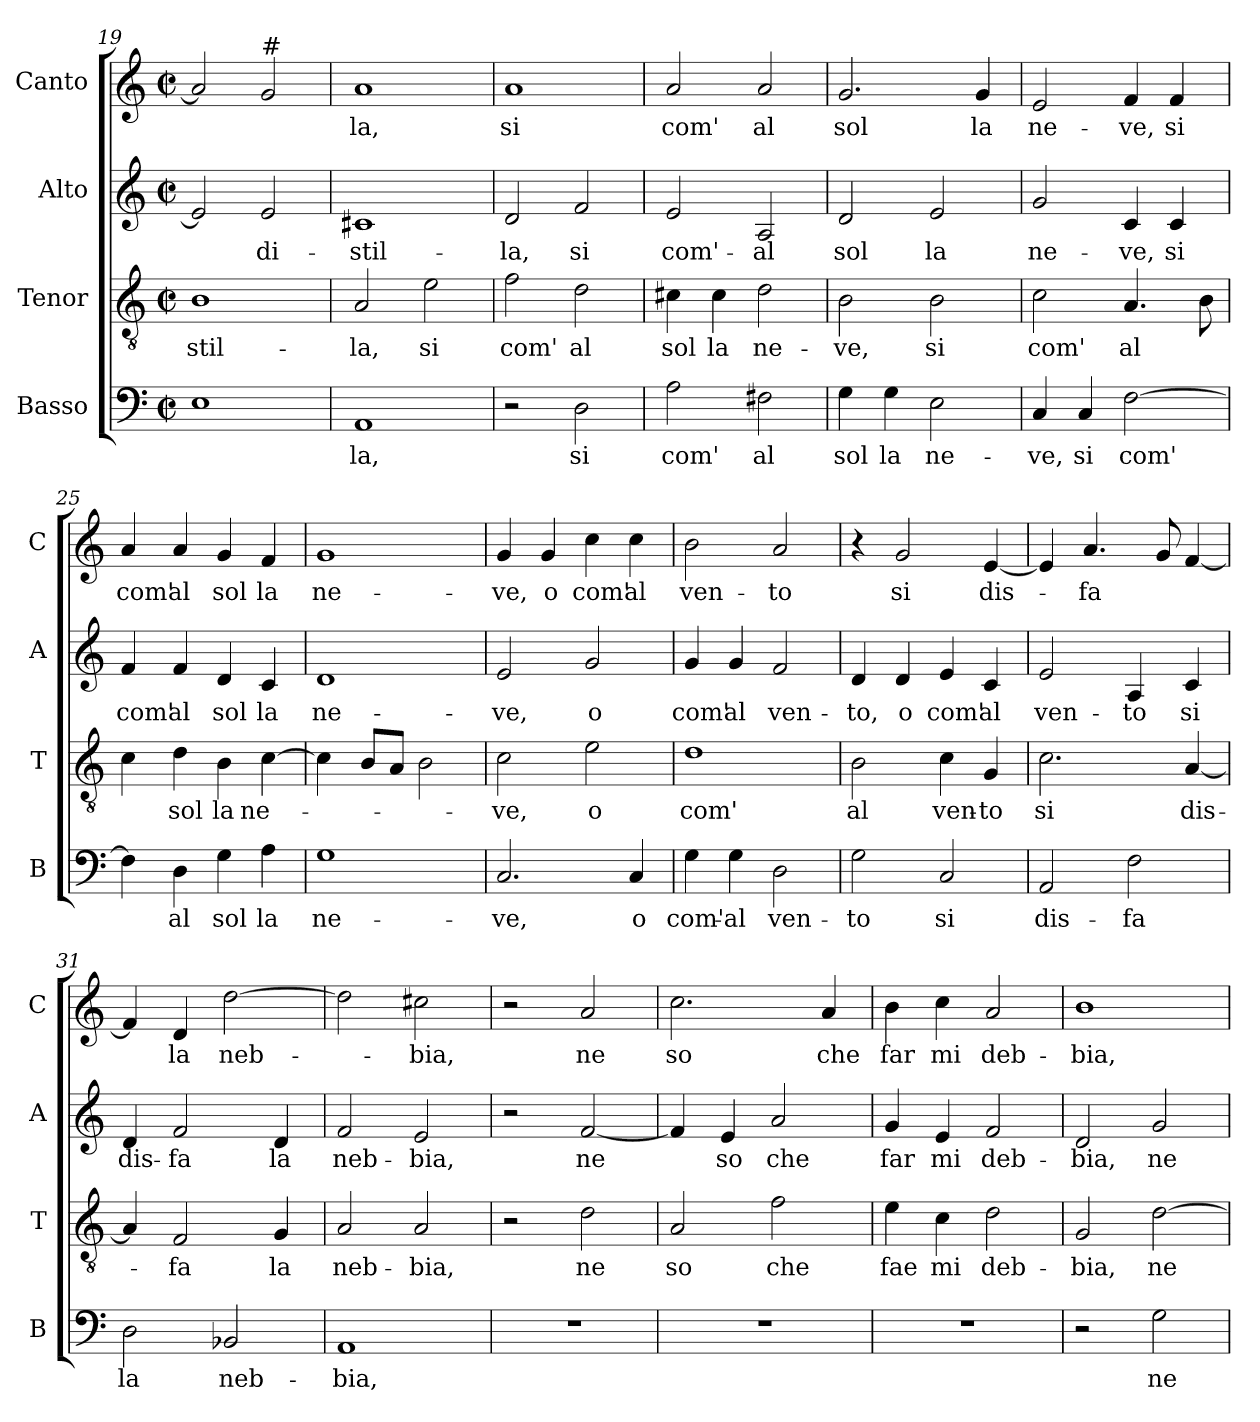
**kern	**text	**kern	**text	**kern	**text	**kern	**text
*part4	*part4	*part3	*part3	*part2	*part2	*part1	*part1
*staff4	*staff4	*staff3	*staff3	*staff2	*staff2	*staff1	*staff1
*I"Basso	*	*I"Tenor	*	*I"Alto	*	*I"Canto	*
*I'B	*	*I'T	*	*I'A	*	*I'C	*
*clefF4	*	*clefGv2	*	*clefG2	*	*clefG2	*
*k[]	*	*k[]	*	*k[]	*	*k[]	*
*C:	*	*C:	*	*C:	*	*C:	*
*M2/2	*	*M2/2	*	*M2/2	*	*M2/2	*
*met(c|)	*	*met(c|)	*	*met(c|)	*	*met(c|)	*
=19	=19	=19	=19	=19	=19	=19	=19
!	!	!	!LO:LY:b	!	!	!	!
1E	.	1B	-stil-	2e/]	.	2a/]	.
!	!	!	!	!	!	!LO:TX:a:t=#	!
!	!	!	!	!	!LO:LY:b	!	!
.	.	.	.	2e/	di-	2g/	.
=20	=20	=20	=20	=20	=20	=20	=20
!	!LO:LY:b	!	!LO:LY:b	!	!LO:LY:b	!	!LO:LY:b
1AA	-la,	2A/	-la,	1c#X	-stil-	1a	-la,
!	!	!	!LO:LY:b	!	!	!	!
.	.	2e\	si	.	.	.	.
!!LO:PB:g=z
=21	=21	=21	=21	=21	=21	=21	=21
!	!	!	!LO:LY:b	!	!LO:LY:b	!	!LO:LY:b
2r	.	2f\	com'	2d/	-la,	1a	si
!	!LO:LY:b	!	!LO:LY:b	!	!LO:LY:b	!	!
2D\	si	2d\	al	2f/	si	.	.
=22	=22	=22	=22	=22	=22	=22	=22
!	!LO:LY:b	!	!LO:LY:b	!	!LO:LY:b	!	!LO:LY:b
2A\	com'	4c#X\	sol	2e/	com'-	2a/	com'
!	!	!	!LO:LY:b	!	!	!	!
.	.	4c#\	la	.	.	.	.
!	!LO:LY:b	!	!LO:LY:b	!	!LO:LY:b	!	!LO:LY:b
2F#X\	al	2d\	ne-	2A/	-al	2a/	al
=23	=23	=23	=23	=23	=23	=23	=23
!	!LO:LY:b	!	!LO:LY:b	!	!LO:LY:b	!	!LO:LY:b
4G\	sol	2B\	-ve,	2d/	sol	2.g/	sol
!	!LO:LY:b	!	!	!	!	!	!
4G\	la	.	.	.	.	.	.
!	!LO:LY:b	!	!LO:LY:b	!	!LO:LY:b	!	!
2E\	ne-	2B\	si	2e/	la	.	.
!	!	!	!	!	!	!	!LO:LY:b
.	.	.	.	.	.	4g/	la
=24	=24	=24	=24	=24	=24	=24	=24
!	!LO:LY:b	!	!LO:LY:b	!	!LO:LY:b	!	!LO:LY:b
4C/	-ve,	2c\	com'	2g/	ne-	2e/	ne-
!	!LO:LY:b	!	!	!	!	!	!
4C/	si	.	.	.	.	.	.
!	!LO:LY:b	!	!LO:LY:b	!	!LO:LY:b	!	!LO:LY:b
[2F\	com'	4.A/	al	4c/	-ve,	4f/	-ve,
!	!	!	!	!	!LO:LY:b	!	!LO:LY:b
.	.	.	.	4c/	si	4f/	si
.	.	8B\	.	.	.	.	.
=25	=25	=25	=25	=25	=25	=25	=25
!	!	!	!	!	!LO:LY:b	!	!LO:LY:b
4F\]	.	4c\	.	4f/	com'	4a/	com'
!	!LO:LY:b	!	!LO:LY:b	!	!LO:LY:b	!	!LO:LY:b
4D\	al	4d\	sol	4f/	al	4a/	al
!	!LO:LY:b	!	!LO:LY:b	!	!LO:LY:b	!	!LO:LY:b
4G\	sol	4B\	la	4d/	sol	4g/	sol
!	!LO:LY:b	!	!LO:LY:b	!	!LO:LY:b	!	!LO:LY:b
4A\	la	[4c\	ne-	4c/	la	4f/	la
=26	=26	=26	=26	=26	=26	=26	=26
!	!LO:LY:b	!	!	!	!LO:LY:b	!	!LO:LY:b
1G	ne-	4c\]	.	1d	ne-	1g	ne-
.	.	8B/L	.	.	.	.	.
.	.	8A/J	.	.	.	.	.
.	.	2B\	.	.	.	.	.
=27	=27	=27	=27	=27	=27	=27	=27
!	!LO:LY:b	!	!LO:LY:b	!	!LO:LY:b	!	!LO:LY:b
2.C/	-ve,	2c\	-ve,	2e/	-ve,	4g/	-ve,
!	!	!	!	!	!	!	!LO:LY:b
.	.	.	.	.	.	4g/	o
!	!	!	!LO:LY:b	!	!LO:LY:b	!	!LO:LY:b
.	.	2e\	o	2g/	o	4cc\	com'
!	!LO:LY:b	!	!	!	!	!	!LO:LY:b
4C/	o	.	.	.	.	4cc\	al
!!LO:LB:g=z
=28	=28	=28	=28	=28	=28	=28	=28
!	!LO:LY:b	!	!LO:LY:b	!	!LO:LY:b	!	!LO:LY:b
4G\	com'-	1d	com'	4g/	com'	2b\	ven-
!	!LO:LY:b	!	!	!	!LO:LY:b	!	!
4G\	-al	.	.	4g/	al	.	.
!	!LO:LY:b	!	!	!	!LO:LY:b	!	!LO:LY:b
2D\	ven-	.	.	2f/	ven-	2a/	-to
=29	=29	=29	=29	=29	=29	=29	=29
!	!LO:LY:b	!	!LO:LY:b	!	!LO:LY:b	!	!
2G\	-to	2B\	al	4d/	-to,	4r	.
!	!	!	!	!	!LO:LY:b	!	!LO:LY:b
.	.	.	.	4d/	o	2g/	si
!	!LO:LY:b	!	!LO:LY:b	!	!LO:LY:b	!	!
2C/	si	4c\	ven-	4e/	com'	.	.
!	!	!	!LO:LY:b	!	!LO:LY:b	!	!LO:LY:b
.	.	4G/	-to	4c/	al	[4e/	dis-
=30	=30	=30	=30	=30	=30	=30	=30
!	!LO:LY:b	!	!LO:LY:b	!	!LO:LY:b	!	!
2AA/	dis-	2.c\	si	2e/	ven-	4e/]	.
!	!	!	!	!	!	!	!LO:LY:b
.	.	.	.	.	.	4.a/	-fa
!	!LO:LY:b	!	!	!	!LO:LY:b	!	!
2F\	-fa	.	.	4A/	-to	.	.
.	.	.	.	.	.	8g/	.
!	!	!	!LO:LY:b	!	!LO:LY:b	!	!
.	.	[4A/	dis-	4c/	si	[4f/	.
=31	=31	=31	=31	=31	=31	=31	=31
!	!LO:LY:b	!	!	!	!LO:LY:b	!	!
2D\	la	4A/]	.	4d/	dis-	4f/]	.
!	!	!	!LO:LY:b	!	!LO:LY:b	!	!LO:LY:b
.	.	2F/	-fa	2f/	-fa	4d/	la
!	!LO:LY:b	!	!	!	!	!	!LO:LY:b
2BB-X/	neb-	.	.	.	.	[2dd\	neb-
!	!	!	!LO:LY:b	!	!LO:LY:b	!	!
.	.	4G/	la	4d/	la	.	.
=32	=32	=32	=32	=32	=32	=32	=32
!	!LO:LY:b	!	!LO:LY:b	!	!LO:LY:b	!	!
1AA	-bia,	2A/	neb-	2f/	neb-	2dd\]	.
!	!	!	!LO:LY:b	!	!LO:LY:b	!	!LO:LY:b
.	.	2A/	-bia,	2e/	-bia,	2cc#X\	-bia,
=33	=33	=33	=33	=33	=33	=33	=33
1r	.	2r	.	2r	.	2r	.
!	!	!	!LO:LY:b	!	!LO:LY:b	!	!LO:LY:b
.	.	2d\	ne	[2f/	ne	2a/	ne
=34	=34	=34	=34	=34	=34	=34	=34
!	!	!	!LO:LY:b	!	!	!	!LO:LY:b
1r	.	2A/	so	4f/]	.	2.cc\	so
!	!	!	!	!	!LO:LY:b	!	!
.	.	.	.	4e/	so	.	.
!	!	!	!LO:LY:b	!	!LO:LY:b	!	!
.	.	2f\	che	2a/	che	.	.
!	!	!	!	!	!	!	!LO:LY:b
.	.	.	.	.	.	4a/	che
!!LO:LB:g=z
=35	=35	=35	=35	=35	=35	=35	=35
!	!	!	!LO:LY:b	!	!LO:LY:b	!	!LO:LY:b
1r	.	4e\	fae	4g/	far	4b\	far
!	!	!	!LO:LY:b	!	!LO:LY:b	!	!LO:LY:b
.	.	4c\	mi	4e/	mi	4cc\	mi
!	!	!	!LO:LY:b	!	!LO:LY:b	!	!LO:LY:b
.	.	2d\	deb-	2f/	deb-	2a/	deb-
=36	=36	=36	=36	=36	=36	=36	=36
!	!	!	!LO:LY:b	!	!LO:LY:b	!	!LO:LY:b
2r	.	2G/	-bia,	2d/	-bia,	1b	-bia,
!	!LO:LY:b	!	!LO:LY:b	!	!LO:LY:b	!	!
2G\	ne	[2d\	ne	2g/	ne	.	.
=	=	=	=	=	=	=	=
*-	*-	*-	*-	*-	*-	*-	*-
